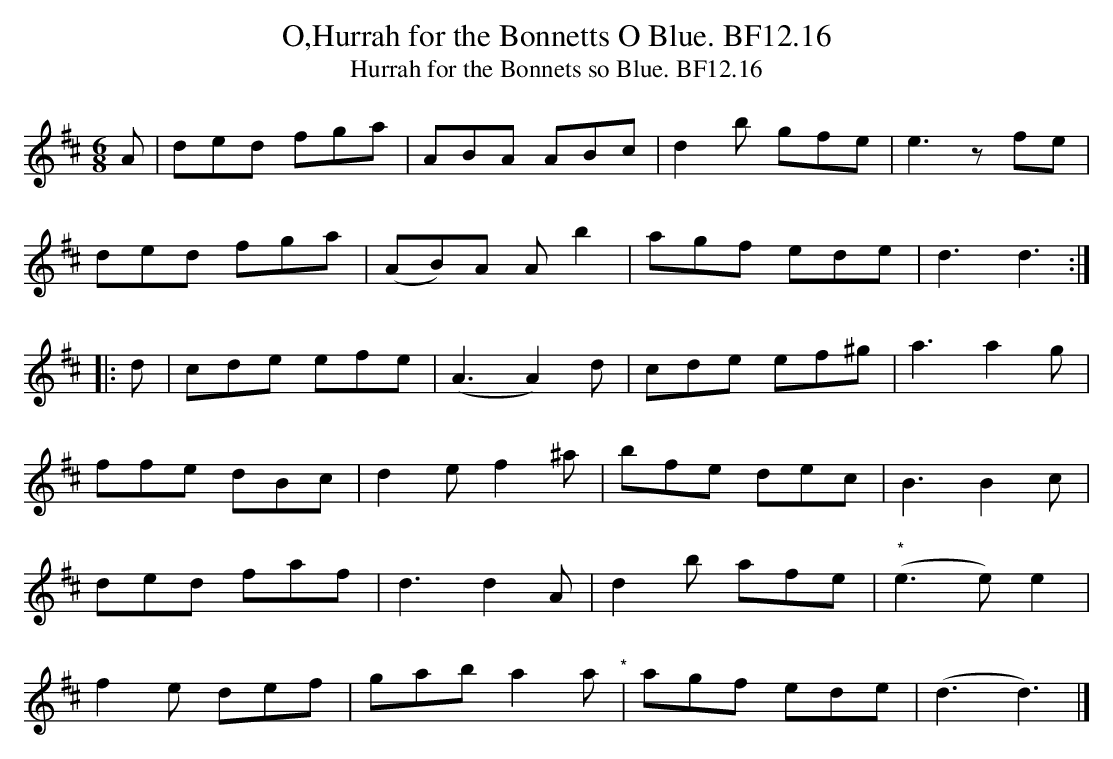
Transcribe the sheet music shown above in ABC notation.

X:1
T:O,Hurrah for the Bonnetts O Blue. BF12.16
T:Hurrah for the Bonnets so Blue. BF12.16
M:6/8
L:1/8
K:D major
A|ded fga|ABA ABc|d2b gfe|e3zfe|
ded fga|(AB)A A b2|agf ede|d3d3:|
|:d|cde efe|(A3A2)d|cde ef^g|a3a2g|
ffe dBc|d2ef2^a|bfe dec|B3B2c|
ded faf|d3d2A|d2b afe|"^*"(e3e)e2|
f2e def|gab a2a"^*"|agf ede|(d3d3)|]
